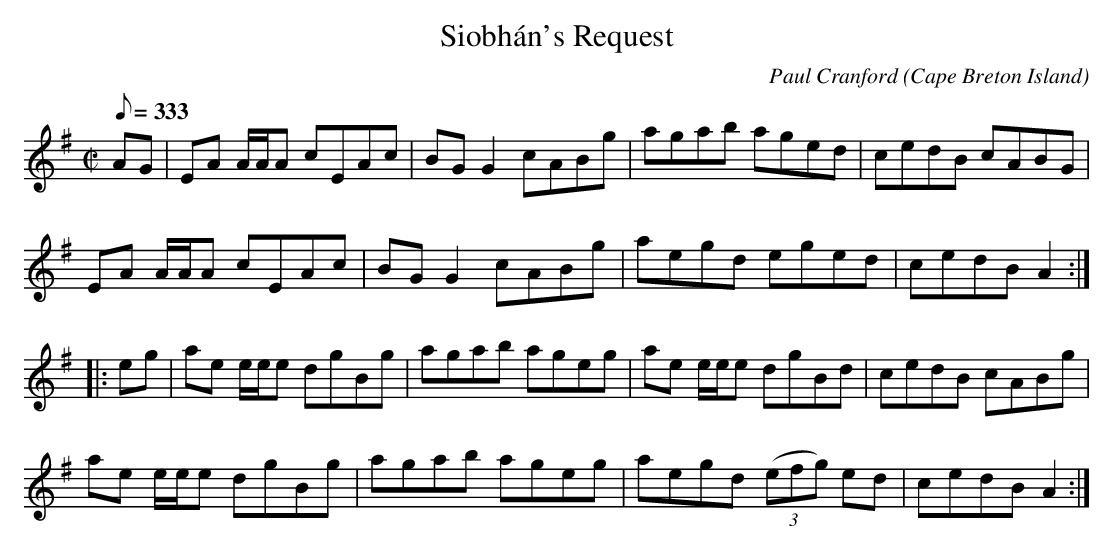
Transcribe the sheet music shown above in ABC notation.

X:1
T:Siobhán's Request
C:Paul Cranford
O:Cape Breton Island
L:1/8
Q:333
M:C|
K:Ador
AG|EA A/A/A cEAc|BGG2 cABg|agab aged|cedB cABG|
EA A/A/A cEAc|BGG2 cABg|aegd eged|cedB A2:|
|:eg|ae e/e/e dgBg|agab ageg|ae e/e/e dgBd|cedB cABg|
ae e/e/e dgBg|agab ageg|aegd (3(efg) ed|cedB A2:|
